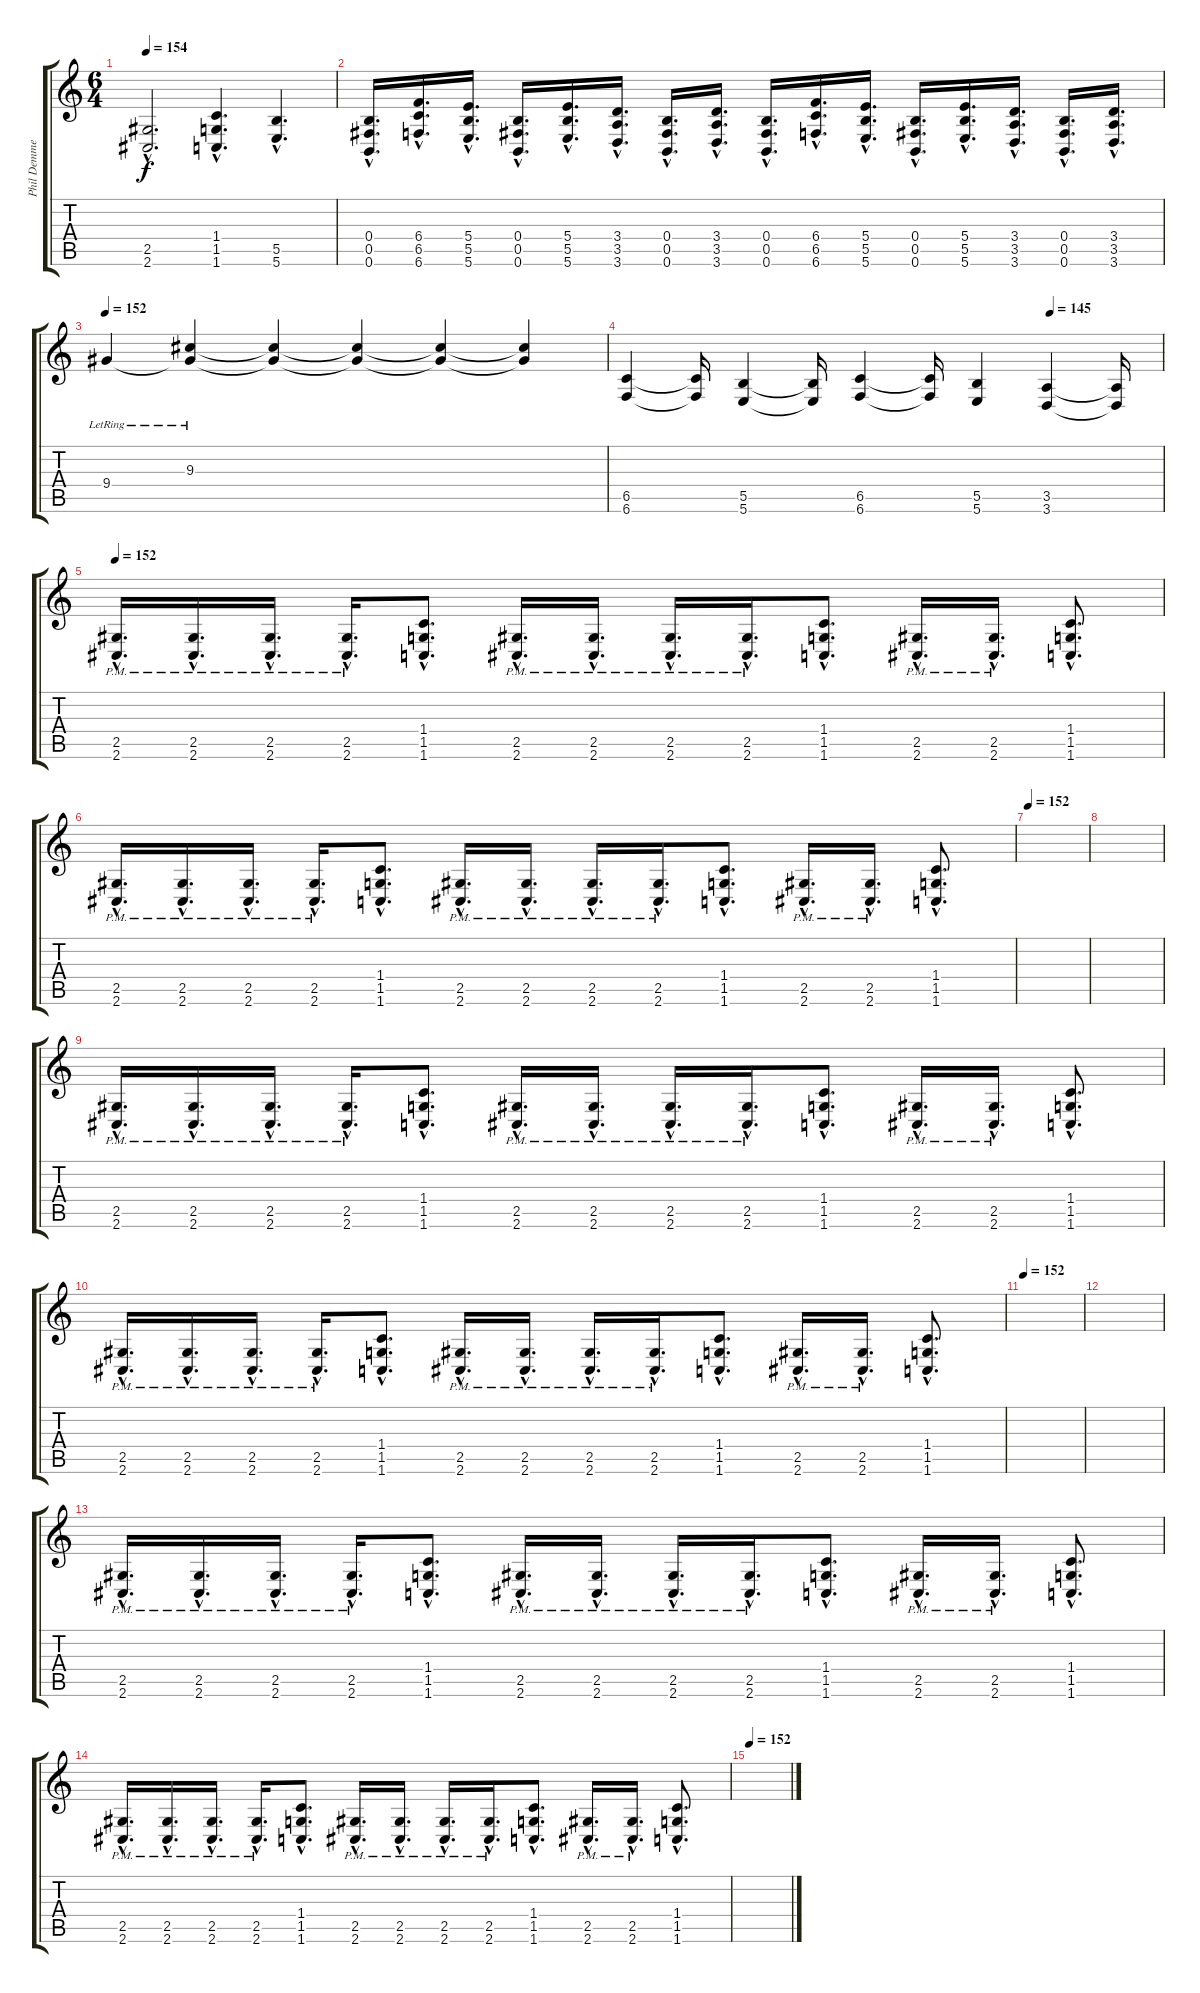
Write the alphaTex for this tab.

\track ("Phil Demmel" "Phil Demme") {instrument overdrivenguitar}
\staff {score tabs}
\tuning (Db4 Ab3 E3 B2 Gb2 B1) {hide}
\ts (6 4)
\tempo 154
\clef g2
\ks c
(2.5{hac} 2.6{hac}).2{d dy f} (1.4{hac} 1.5{hac} 1.6{hac}).4{d} (5.5{hac} 5.6{hac}).4{d} |
(0.4{hac} 0.5{hac} 0.6{hac}).16{d} (6.4{hac} 6.5{hac} 6.6{hac}).16{d} (5.4{hac} 5.5{hac} 5.6{hac}).16{d} (0.4{hac} 0.5{hac} 0.6{hac}).16{d} (5.4{hac} 5.5{hac} 5.6{hac}).16{d} (3.4{hac} 3.5{hac} 3.6{hac}).16{d} (0.4{hac} 0.5{hac} 0.6{hac}).16{d} (3.4{hac} 3.5{hac} 3.6{hac}).16{d} (0.4{hac} 0.5{hac} 0.6{hac}).16{d} (6.4{hac} 6.5{hac} 6.6{hac}).16{d} (5.4{hac} 5.5{hac} 5.6{hac}).16{d} (0.4{hac} 0.5{hac} 0.6{hac}).16{d} (5.4{hac} 5.5{hac} 5.6{hac}).16{d} (3.4{hac} 3.5{hac} 3.6{hac}).16{d} (0.4{hac} 0.5{hac} 0.6{hac}).16{d} (3.4{hac} 3.5{hac} 3.6{hac}).16{d} |
\tempo 152
9.4{lr}.4 (9.3{lr} 9.4{t}).4 (9.3{t} 9.4{t}).4 (9.3{t} 9.4{t}).4 (9.3{t} 9.4{t}).4 (9.3{t} 9.4{t}).4 |
\tempo (145 0.7916666666666666)
(6.5 6.6).4 (6.5{t} 6.6{t}).16 (5.5 5.6).4 (5.5{t} 5.6{t}).16 (6.5 6.6).4 (6.5{t} 6.6{t}).16 (5.5 5.6).4 (3.5 3.6).4 (3.5{t} 3.6{t}).16 |
\tempo 152
(2.5{hac pm} 2.6{hac pm}).16{d} (2.5{hac pm} 2.6{hac pm}).16{d} (2.5{hac pm} 2.6{hac pm}).16{d} (2.5{hac pm} 2.6{hac pm}).16{d} (1.4{hac} 1.5{hac} 1.6{hac}).8{d} (2.5{hac pm} 2.6{hac pm}).16{d} (2.5{hac pm} 2.6{hac pm}).16{d} (2.5{hac pm} 2.6{hac pm}).16{d} (2.5{hac pm} 2.6{hac pm}).16{d} (1.4{hac} 1.5{hac} 1.6{hac}).8{d} (2.5{hac pm} 2.6{hac pm}).16{d} (2.5{hac pm} 2.6{hac pm}).16{d} (1.4{hac} 1.5{hac} 1.6{hac}).8{d} |
(2.5{hac pm} 2.6{hac pm}).16{d} (2.5{hac pm} 2.6{hac pm}).16{d} (2.5{hac pm} 2.6{hac pm}).16{d} (2.5{hac pm} 2.6{hac pm}).16{d} (1.4{hac} 1.5{hac} 1.6{hac}).8{d} (2.5{hac pm} 2.6{hac pm}).16{d} (2.5{hac pm} 2.6{hac pm}).16{d} (2.5{hac pm} 2.6{hac pm}).16{d} (2.5{hac pm} 2.6{hac pm}).16{d} (1.4{hac} 1.5{hac} 1.6{hac}).8{d} (2.5{hac pm} 2.6{hac pm}).16{d} (2.5{hac pm} 2.6{hac pm}).16{d} (1.4{hac} 1.5{hac} 1.6{hac}).8{d} |
\tempo 152
|
|
(2.5{hac pm} 2.6{hac pm}).16{d} (2.5{hac pm} 2.6{hac pm}).16{d} (2.5{hac pm} 2.6{hac pm}).16{d} (2.5{hac pm} 2.6{hac pm}).16{d} (1.4{hac} 1.5{hac} 1.6{hac}).8{d} (2.5{hac pm} 2.6{hac pm}).16{d} (2.5{hac pm} 2.6{hac pm}).16{d} (2.5{hac pm} 2.6{hac pm}).16{d} (2.5{hac pm} 2.6{hac pm}).16{d} (1.4{hac} 1.5{hac} 1.6{hac}).8{d} (2.5{hac pm} 2.6{hac pm}).16{d} (2.5{hac pm} 2.6{hac pm}).16{d} (1.4{hac} 1.5{hac} 1.6{hac}).8{d} |
(2.5{hac pm} 2.6{hac pm}).16{d} (2.5{hac pm} 2.6{hac pm}).16{d} (2.5{hac pm} 2.6{hac pm}).16{d} (2.5{hac pm} 2.6{hac pm}).16{d} (1.4{hac} 1.5{hac} 1.6{hac}).8{d} (2.5{hac pm} 2.6{hac pm}).16{d} (2.5{hac pm} 2.6{hac pm}).16{d} (2.5{hac pm} 2.6{hac pm}).16{d} (2.5{hac pm} 2.6{hac pm}).16{d} (1.4{hac} 1.5{hac} 1.6{hac}).8{d} (2.5{hac pm} 2.6{hac pm}).16{d} (2.5{hac pm} 2.6{hac pm}).16{d} (1.4{hac} 1.5{hac} 1.6{hac}).8{d} |
\tempo 152
|
|
(2.5{hac pm} 2.6{hac pm}).16{d} (2.5{hac pm} 2.6{hac pm}).16{d} (2.5{hac pm} 2.6{hac pm}).16{d} (2.5{hac pm} 2.6{hac pm}).16{d} (1.4{hac} 1.5{hac} 1.6{hac}).8{d} (2.5{hac pm} 2.6{hac pm}).16{d} (2.5{hac pm} 2.6{hac pm}).16{d} (2.5{hac pm} 2.6{hac pm}).16{d} (2.5{hac pm} 2.6{hac pm}).16{d} (1.4{hac} 1.5{hac} 1.6{hac}).8{d} (2.5{hac pm} 2.6{hac pm}).16{d} (2.5{hac pm} 2.6{hac pm}).16{d} (1.4{hac} 1.5{hac} 1.6{hac}).8{d} |
(2.5{hac pm} 2.6{hac pm}).16{d} (2.5{hac pm} 2.6{hac pm}).16{d} (2.5{hac pm} 2.6{hac pm}).16{d} (2.5{hac pm} 2.6{hac pm}).16{d} (1.4{hac} 1.5{hac} 1.6{hac}).8{d} (2.5{hac pm} 2.6{hac pm}).16{d} (2.5{hac pm} 2.6{hac pm}).16{d} (2.5{hac pm} 2.6{hac pm}).16{d} (2.5{hac pm} 2.6{hac pm}).16{d} (1.4{hac} 1.5{hac} 1.6{hac}).8{d} (2.5{hac pm} 2.6{hac pm}).16{d} (2.5{hac pm} 2.6{hac pm}).16{d} (1.4{hac} 1.5{hac} 1.6{hac}).8{d} |
\tempo 152
